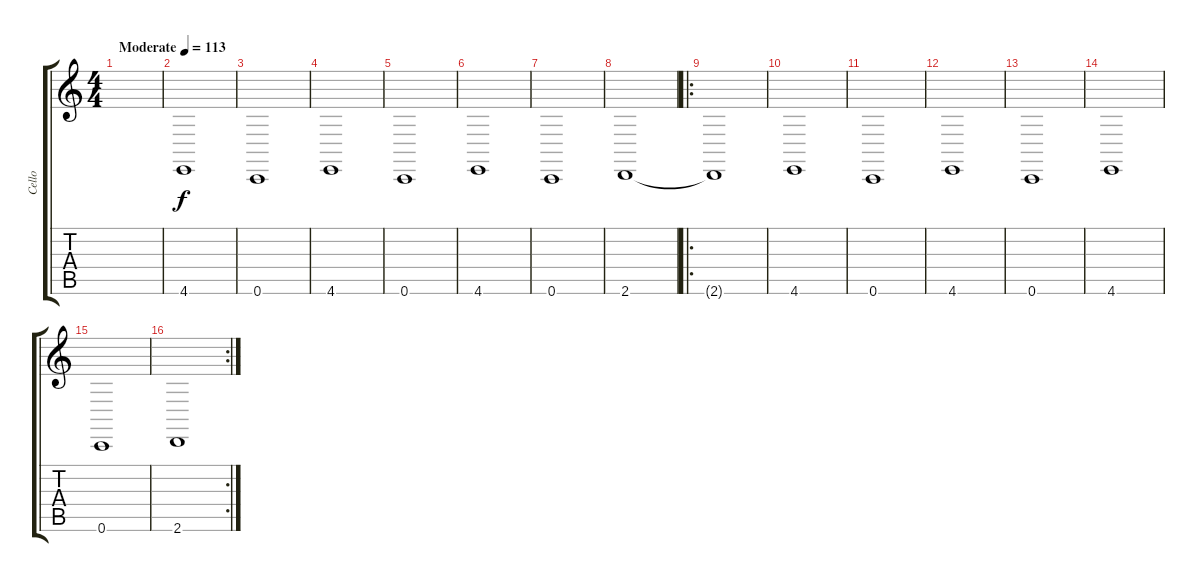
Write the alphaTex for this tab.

\track ("Cello" "Cello") {instrument cello}
\staff {score tabs}
\tuning (D4 A3 F3 C3 G2 C2) {hide}
\ts (4 4)
\tempo (113 "Moderate")
\clef g2
\ks c
|
4.6.1 |
0.6.1 |
4.6.1 |
0.6.1 |
4.6.1 |
0.6.1 |
2.6.1 |
\ro
2.6{t}.1 |
4.6.1 |
0.6.1 |
4.6.1 |
0.6.1 |
4.6.1 |
0.6.1 |
\rc 2
2.6.1
